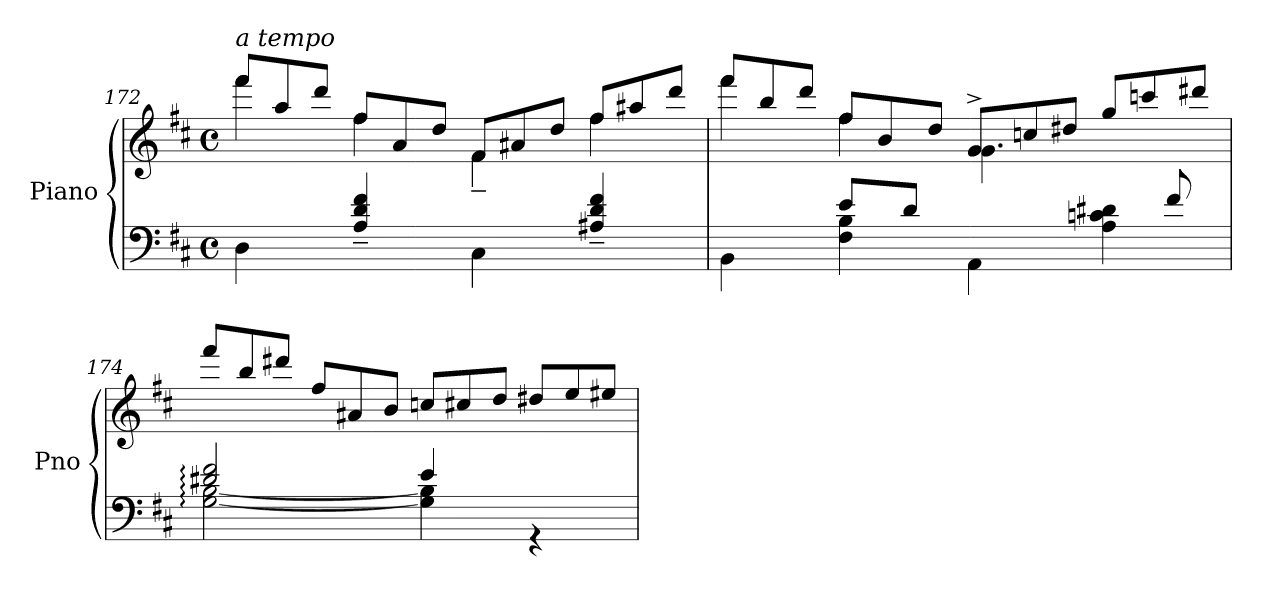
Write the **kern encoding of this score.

**kern	**kern
*part1	*part1
*staff2	*staff1
*I"Piano	*
*I'Pno	*
!!LO:LB:g=z
*clefF4	*clefG2
*k[f#c#]	*k[f#c#]
*M4/4	*M4/4
*met(c)	*met(c)
*	*Xtuplet
=172	=172
*	*^
!	!LO:TX:a:i:t=a tempo	!
4D\	12fff#/L	4fff#\
.	12aa/	.
.	12ddd/J	.
4A/~ 4d/~ 4f#/~	12ff#/L	4ff#\
.	12a/	.
.	12dd/J	.
4C#\	12f#/L	4f#~\
.	12a#X/	.
.	12dd/J	.
4A#X/~ 4d/~ 4f#/~	12ff#/L	4ff#\
.	12aa#X/	.
.	12ddd/J	.
=173	=173	=173
*^	*	*
*	*^	*	*
2..ryy	4BB\	4ryy	12fff#/L	4fff#\
.	.	.	12bb/	.
.	.	.	12ddd/J	.
.	8e/L	4F#\ 4B\	12ff#/L	4ff#\
.	.	.	12b/	.
.	8d/J	.	.	.
.	.	.	12dd/J	.
.	4AA\	2ryy	12g^/L	(4.g\
.	.	.	12ccn/	.
.	.	.	12dd#X/J	.
.	4A\ 4cn\ 4d#X\	.	12gg/L	.
.	.	.	12cccn/	.
8f#/)	.	.	.	8ryy
.	.	.	12ddd#X/J	.
*	*	*	*v	*v
=174	=174	=174	=174
2d#X/: 2f#/:	[2G\ [2B\	2Gyy: 2Byy: 2d#yy: 2f#yy:	12fff#/L
.	.	.	12bb/
.	.	.	12ddd#X/J
.	.	.	12ff#/L
.	.	.	12a#X/
.	.	.	12b/J
4e/	4G\] 4B\]	2ryy	12ccn/L
.	.	.	12cc#X/
.	.	.	12dd/J
4rGG	4ryy	.	12dd#X/L
.	.	.	12ee/
.	.	.	12ee#X/J
*v	*v	*v	*
=	=
*-	*-
